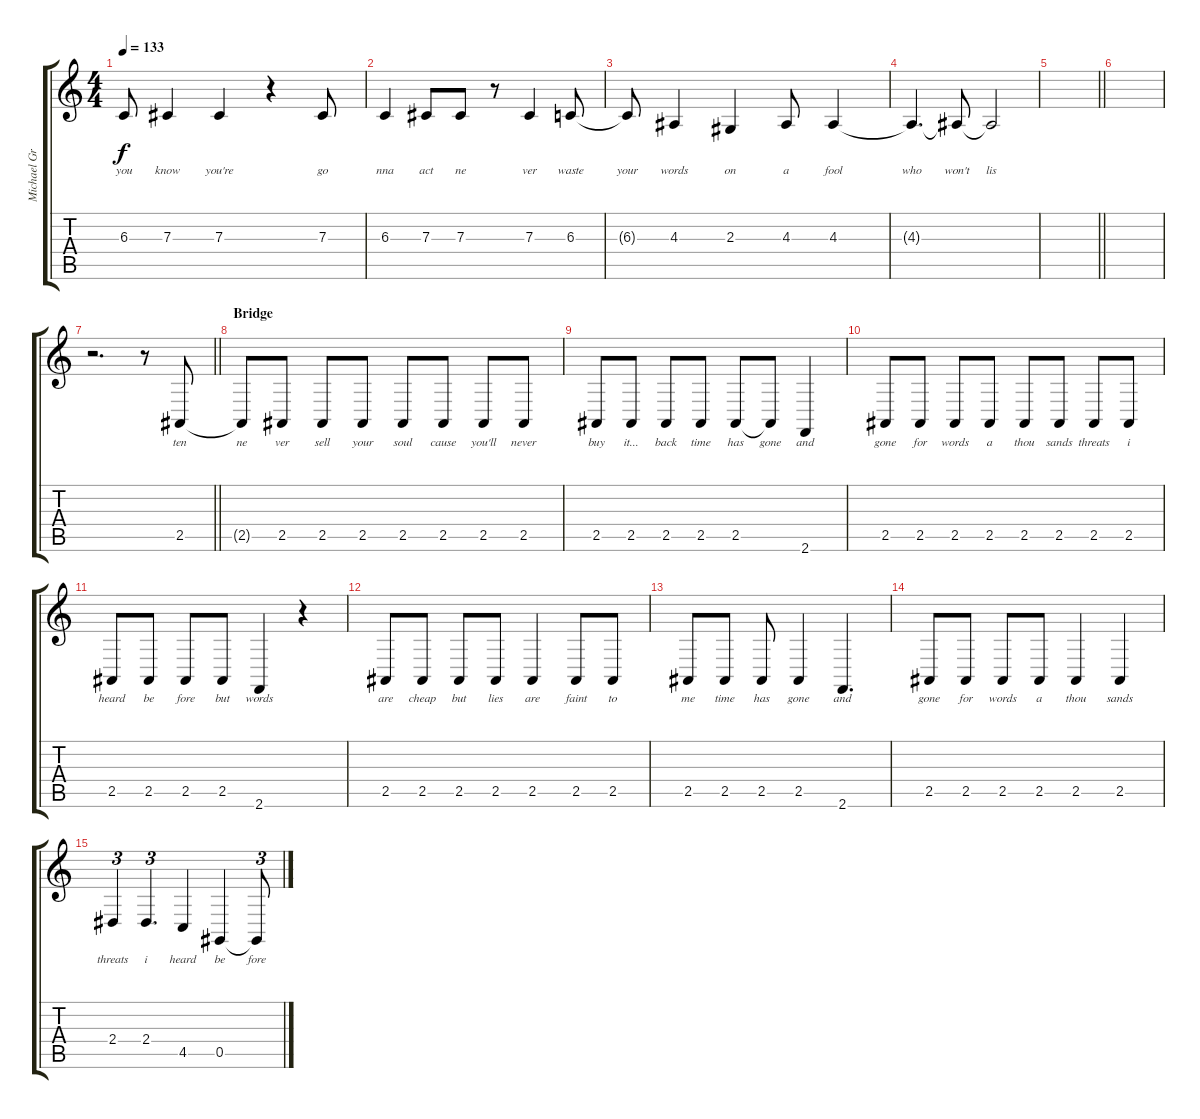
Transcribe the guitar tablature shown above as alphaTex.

\track ("Michael Grant (Lead Vocal)" "Michael Gr") {instrument tenorsax}
\staff {score tabs}
\tuning (Eb4 Bb3 Gb3 Db3 Ab2 Eb2) {hide}
\ts (4 4)
\tempo 133
\clef g2
\ks c
6.3{t}.8{lyrics (0 "you") lyrics (1 "") lyrics (2 "") lyrics (3 "") lyrics (4 "") dy f} 7.3.4{lyrics (0 "know") lyrics (1 "") lyrics (2 "") lyrics (3 "") lyrics (4 "")} 7.3.4{lyrics (0 "you're") lyrics (1 "") lyrics (2 "") lyrics (3 "") lyrics (4 "")} r.4 7.3.8{lyrics (0 "go") lyrics (1 "") lyrics (2 "") lyrics (3 "") lyrics (4 "")} |
6.3.4{lyrics (0 "nna") lyrics (1 "") lyrics (2 "") lyrics (3 "") lyrics (4 "")} 7.3.8{lyrics (0 "act") lyrics (1 "") lyrics (2 "") lyrics (3 "") lyrics (4 "")} 7.3.8{lyrics (0 "ne") lyrics (1 "") lyrics (2 "") lyrics (3 "") lyrics (4 "")} r.8 7.3.4{lyrics (0 "ver") lyrics (1 "") lyrics (2 "") lyrics (3 "") lyrics (4 "")} 6.3.8{lyrics (0 "waste") lyrics (1 "") lyrics (2 "") lyrics (3 "") lyrics (4 "")} |
6.3{t}.8{lyrics (0 "your") lyrics (1 "") lyrics (2 "") lyrics (3 "") lyrics (4 "")} 4.3.4{lyrics (0 "words") lyrics (1 "") lyrics (2 "") lyrics (3 "") lyrics (4 "")} 2.3.4{lyrics (0 "on") lyrics (1 "") lyrics (2 "") lyrics (3 "") lyrics (4 "")} 4.3.8{lyrics (0 "a") lyrics (1 "") lyrics (2 "") lyrics (3 "") lyrics (4 "")} 4.3.4{lyrics (0 "fool") lyrics (1 "") lyrics (2 "") lyrics (3 "") lyrics (4 "")} |
4.3{t}.4{d lyrics (0 "who") lyrics (1 "") lyrics (2 "") lyrics (3 "") lyrics (4 "")} 4.3{t}.8{lyrics (0 "won't") lyrics (1 "") lyrics (2 "") lyrics (3 "") lyrics (4 "")} 4.3{t}.2{lyrics (0 "lis") lyrics (1 "") lyrics (2 "") lyrics (3 "") lyrics (4 "")} |
\barLineRight lightlight
|
|
\barLineRight lightlight
r.2{d} r.8 2.5.8{lyrics (0 "ten") lyrics (1 "") lyrics (2 "") lyrics (3 "") lyrics (4 "")} |
\section ("" "Bridge")
2.5{t}.8{lyrics (0 "ne") lyrics (1 "") lyrics (2 "") lyrics (3 "") lyrics (4 "")} 2.5.8{lyrics (0 "ver") lyrics (1 "") lyrics (2 "") lyrics (3 "") lyrics (4 "")} 2.5.8{lyrics (0 "sell") lyrics (1 "") lyrics (2 "") lyrics (3 "") lyrics (4 "")} 2.5.8{lyrics (0 "your") lyrics (1 "") lyrics (2 "") lyrics (3 "") lyrics (4 "")} 2.5.8{lyrics (0 "soul") lyrics (1 "") lyrics (2 "") lyrics (3 "") lyrics (4 "")} 2.5.8{lyrics (0 "cause") lyrics (1 "") lyrics (2 "") lyrics (3 "") lyrics (4 "")} 2.5.8{lyrics (0 "you'll") lyrics (1 "") lyrics (2 "") lyrics (3 "") lyrics (4 "")} 2.5.8{lyrics (0 "never") lyrics (1 "") lyrics (2 "") lyrics (3 "") lyrics (4 "")} |
2.5.8{lyrics (0 "buy") lyrics (1 "") lyrics (2 "") lyrics (3 "") lyrics (4 "")} 2.5.8{lyrics (0 "it...") lyrics (1 "") lyrics (2 "") lyrics (3 "") lyrics (4 "")} 2.5.8{lyrics (0 "back") lyrics (1 "") lyrics (2 "") lyrics (3 "") lyrics (4 "")} 2.5.8{lyrics (0 "time") lyrics (1 "") lyrics (2 "") lyrics (3 "") lyrics (4 "")} 2.5.8{lyrics (0 "has") lyrics (1 "") lyrics (2 "") lyrics (3 "") lyrics (4 "")} 2.5{t}.8{lyrics (0 "gone") lyrics (1 "") lyrics (2 "") lyrics (3 "") lyrics (4 "")} 2.6.4{lyrics (0 "and") lyrics (1 "") lyrics (2 "") lyrics (3 "") lyrics (4 "")} |
2.5.8{lyrics (0 "gone") lyrics (1 "") lyrics (2 "") lyrics (3 "") lyrics (4 "")} 2.5.8{lyrics (0 "for") lyrics (1 "") lyrics (2 "") lyrics (3 "") lyrics (4 "")} 2.5.8{lyrics (0 "words") lyrics (1 "") lyrics (2 "") lyrics (3 "") lyrics (4 "")} 2.5.8{lyrics (0 "a") lyrics (1 "") lyrics (2 "") lyrics (3 "") lyrics (4 "")} 2.5.8{lyrics (0 "thou") lyrics (1 "") lyrics (2 "") lyrics (3 "") lyrics (4 "")} 2.5.8{lyrics (0 "sands") lyrics (1 "") lyrics (2 "") lyrics (3 "") lyrics (4 "")} 2.5.8{lyrics (0 "threats") lyrics (1 "") lyrics (2 "") lyrics (3 "") lyrics (4 "")} 2.5.8{lyrics (0 "i") lyrics (1 "") lyrics (2 "") lyrics (3 "") lyrics (4 "")} |
2.5.8{lyrics (0 "heard") lyrics (1 "") lyrics (2 "") lyrics (3 "") lyrics (4 "")} 2.5.8{lyrics (0 "be") lyrics (1 "") lyrics (2 "") lyrics (3 "") lyrics (4 "")} 2.5.8{lyrics (0 "fore") lyrics (1 "") lyrics (2 "") lyrics (3 "") lyrics (4 "")} 2.5.8{lyrics (0 "but") lyrics (1 "") lyrics (2 "") lyrics (3 "") lyrics (4 "")} 2.6.4{lyrics (0 "words") lyrics (1 "") lyrics (2 "") lyrics (3 "") lyrics (4 "")} r.4 |
2.5.8{lyrics (0 "are") lyrics (1 "") lyrics (2 "") lyrics (3 "") lyrics (4 "")} 2.5.8{lyrics (0 "cheap") lyrics (1 "") lyrics (2 "") lyrics (3 "") lyrics (4 "")} 2.5.8{lyrics (0 "but") lyrics (1 "") lyrics (2 "") lyrics (3 "") lyrics (4 "")} 2.5.8{lyrics (0 "lies") lyrics (1 "") lyrics (2 "") lyrics (3 "") lyrics (4 "")} 2.5.4{lyrics (0 "are") lyrics (1 "") lyrics (2 "") lyrics (3 "") lyrics (4 "")} 2.5.8{lyrics (0 "faint") lyrics (1 "") lyrics (2 "") lyrics (3 "") lyrics (4 "")} 2.5.8{lyrics (0 "to") lyrics (1 "") lyrics (2 "") lyrics (3 "") lyrics (4 "")} |
2.5.8{lyrics (0 "me") lyrics (1 "") lyrics (2 "") lyrics (3 "") lyrics (4 "")} 2.5.8{lyrics (0 "time") lyrics (1 "") lyrics (2 "") lyrics (3 "") lyrics (4 "")} 2.5.8{lyrics (0 "has") lyrics (1 "") lyrics (2 "") lyrics (3 "") lyrics (4 "")} 2.5.4{lyrics (0 "gone") lyrics (1 "") lyrics (2 "") lyrics (3 "") lyrics (4 "")} 2.6.4{d lyrics (0 "and") lyrics (1 "") lyrics (2 "") lyrics (3 "") lyrics (4 "")} |
2.5.8{lyrics (0 "gone") lyrics (1 "") lyrics (2 "") lyrics (3 "") lyrics (4 "")} 2.5.8{lyrics (0 "for") lyrics (1 "") lyrics (2 "") lyrics (3 "") lyrics (4 "")} 2.5.8{lyrics (0 "words") lyrics (1 "") lyrics (2 "") lyrics (3 "") lyrics (4 "")} 2.5.8{lyrics (0 "a") lyrics (1 "") lyrics (2 "") lyrics (3 "") lyrics (4 "")} 2.5.4{lyrics (0 "thou") lyrics (1 "") lyrics (2 "") lyrics (3 "") lyrics (4 "")} 2.5.4{lyrics (0 "sands") lyrics (1 "") lyrics (2 "") lyrics (3 "") lyrics (4 "")} |
2.4.4{tu (3 2) lyrics (0 "threats") lyrics (1 "") lyrics (2 "") lyrics (3 "") lyrics (4 "")} 2.4.4{d tu (3 2) lyrics (0 "i") lyrics (1 "") lyrics (2 "") lyrics (3 "") lyrics (4 "")} 4.5.4{lyrics (0 "heard") lyrics (1 "") lyrics (2 "") lyrics (3 "") lyrics (4 "")} 0.5.4{lyrics (0 "be") lyrics (1 "") lyrics (2 "") lyrics (3 "") lyrics (4 "")} 0.5{t}.8{tu (3 2) lyrics (0 "fore") lyrics (1 "") lyrics (2 "") lyrics (3 "") lyrics (4 "")}
